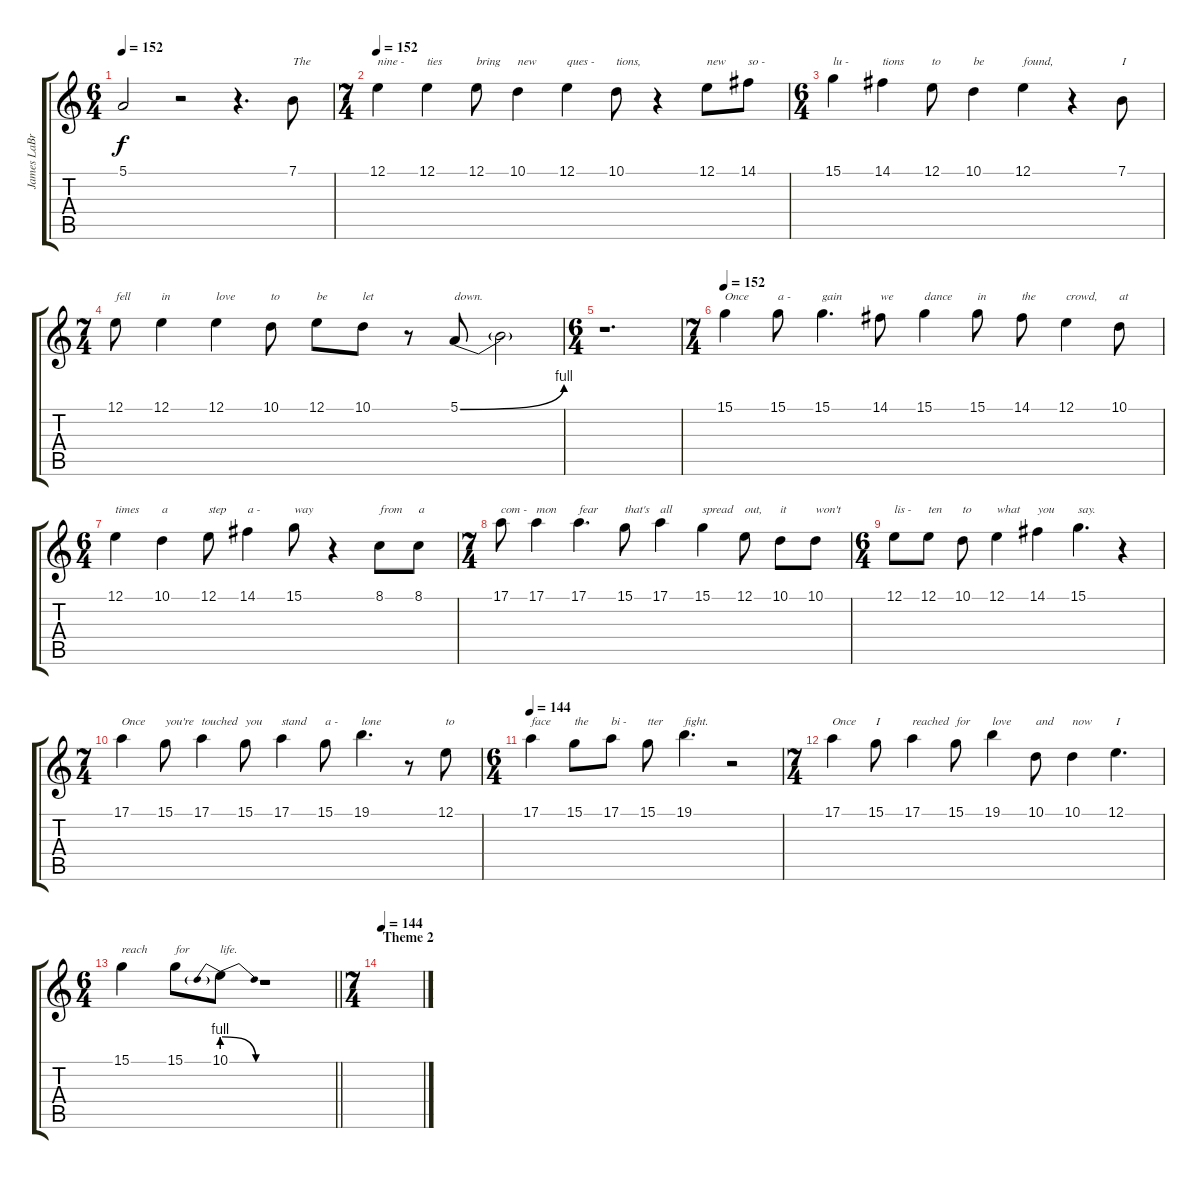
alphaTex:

\track ("James LaBrie" "James LaBr") {instrument altosax}
\staff {score tabs}
\tuning (E4 B3 G3 D3 A2 E2) {hide}
\ts (6 4)
\tempo 152
\clef g2
\ks c
5.1{t}.2{dy f} r.2 r.4{d} 7.1.8{txt "The"} |
\ts (7 4)
\tempo 152
12.1.4{txt "nine -"} 12.1.4{txt "ties"} 12.1.8{txt "bring"} 10.1.4{txt "new"} 12.1.4{txt "ques -"} 10.1.8{txt "tions,"} r.4 12.1.8{txt "new"} 14.1.8{txt "so -"} |
\ts (6 4)
15.1.4{txt "lu -"} 14.1.4{txt "tions"} 12.1.8{txt "to"} 10.1.4{txt "be"} 12.1.4{txt "found,"} r.4 7.1.8{txt "I"} |
\ts (7 4)
12.1.8{txt "fell"} 12.1.4{txt "in"} 12.1.4{txt "love"} 10.1.8{txt "to"} 12.1.8{txt "be"} 10.1.8{txt "let"} r.8 5.1{be (bend 0 0 60 4)}.8{txt "down."} 5.1{t}.2 |
\ts (6 4)
r.1{d} |
\ts (7 4)
\tempo 152
15.1.4{txt "Once"} 15.1.8{txt "a -"} 15.1.4{d txt "gain"} 14.1.8{txt "we"} 15.1.4{txt "dance"} 15.1.8{txt "in"} 14.1.8{txt "the"} 12.1.4{txt "crowd,"} 10.1.8{txt "at"} |
\ts (6 4)
12.1.4{txt "times"} 10.1.4{txt "a"} 12.1.8{txt "step"} 14.1.4{txt "a -"} 15.1.8{txt "way"} r.4 8.1.8{txt "from"} 8.1.8{txt "a"} |
\ts (7 4)
17.1.8{txt "com -"} 17.1.4{txt "mon"} 17.1.4{d txt "fear"} 15.1.8{txt "that's"} 17.1.4{txt "all"} 15.1.4{txt "spread"} 12.1.8{txt "out,"} 10.1.8{txt "it"} 10.1.8{txt "won't"} |
\ts (6 4)
12.1.8{txt "lis -"} 12.1.8{txt "ten"} 10.1.8{txt "to"} 12.1.4{txt "what"} 14.1.4{txt "you"} 15.1.4{d txt "say."} r.4 |
\ts (7 4)
17.1.4{txt "Once"} 15.1.8{txt "you're"} 17.1.4{txt "touched"} 15.1.8{txt "you"} 17.1.4{txt "stand"} 15.1.8{txt "a -"} 19.1.4{d txt "lone"} r.8 12.1.8{txt "to"} |
\ts (6 4)
\tempo 144
17.1.4{txt "face"} 15.1.8{txt "the"} 17.1.8{txt "bi -"} 15.1.8{txt "tter"} 19.1.4{d txt "fight."} r.2 |
\ts (7 4)
17.1.4{txt "Once"} 15.1.8{txt "I"} 17.1.4{txt "reached"} 15.1.8{txt "for"} 19.1.4{txt "love"} 10.1.8{txt "and"} 10.1.4{txt "now"} 12.1.4{d txt "I"} |
\ts (6 4)
\barLineRight lightlight
15.1.4{txt "reach"} 15.1.8{txt "for"} 10.1{be (prebendrelease 0 4 60 0)}.8{txt "life."} r.1 |
\ts (7 4)
\section ("" "Theme 2")
\tempo 144
